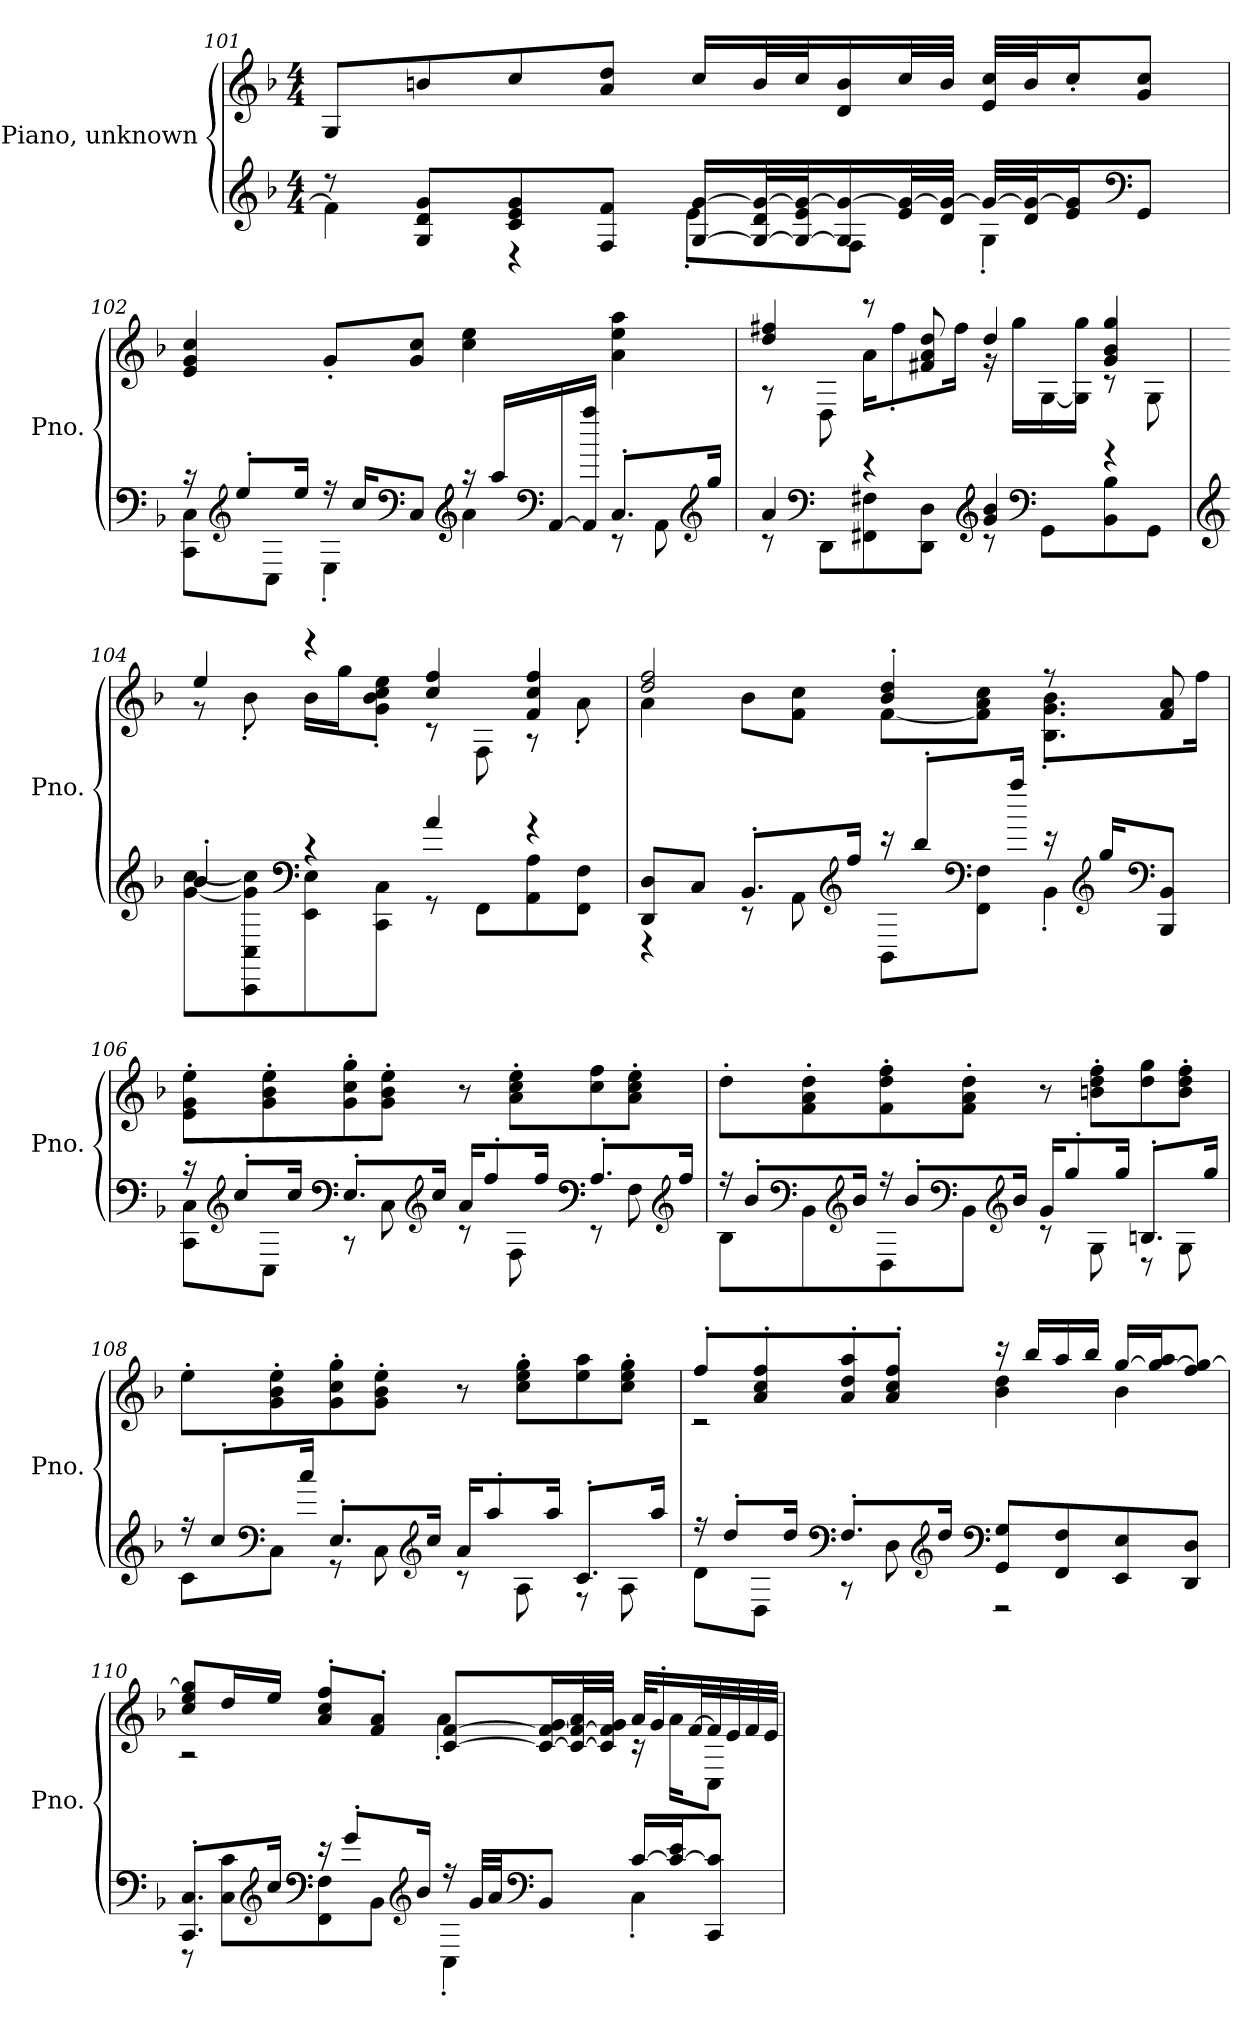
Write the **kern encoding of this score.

**kern	**kern
*part1	*part1
*staff2	*staff1
*I"Piano, unknown	*
*I'Pno.	*
!!LO:LB:g=z
*clefG2	*clefG2
*k[b-]	*k[b-]
*M4/4	*M4/4
=101	=101
*^	*
8r	4f\]	8G/L
8G/ 8d/ 8g/L	.	8bn/
8c/ 8e/ 8g/	4r	8cc/
8F/ 8f/J	.	8a/ 8dd/J
[16G/ [16g/LL	8e'\L	16cc/LL
32G/_ 32d/ 32g/_L	.	32b/L
32G/_ 32e/ 32g/_J	.	32cc/J
16G/] 16g/_	8F\J	16d/ 16b/
32e/ 32g/_L	.	32cc/L
32d/ 32g/_JJJ	.	32b/JJJ
32g/LLL_	4G'\	32e/ 32cc/LLL
32d/ 32g/_J	.	32b/J
16e/ 16g/]J	.	16cc'/J
*clefF4	*	*
8GG/J	.	8g/ 8cc/J
!!LO:LB:g=z
=102	=102	=102
16r	8CC\ 8C\L	4e/ 4g/ 4cc/
*clefG2	*	*
8ee'/L	.	.
.	8C\J	.
16ee/Jk	.	.
16r	4E'\	8g'/L
16cc/KL	.	.
*clefF4	*	*
8C/J	.	8g/ 8cc/J
*clefG2	*	*
16r	4a\	4cc\ 4ee\
16aa/LL	.	.
*clefF4	*	*
[16AA/	.	.
16AA/] 16aa/JJ	.	.
8.C'/L	8r	4a\ 4ee\ 4aa\
.	8AA\	.
*clefG2	*	*
16gg/Jk	.	.
=103	=103	=103
*	*	*^
4a/	8r	4dd/ 4ff#X/	8r
*clefF4	*	*	*
.	8DD\L	.	8D\
4r	8FF#X\ 8F#X\	8r	16a\KL
.	.	.	8ff#'\
.	8DD\ 8D\J	8f#X/ 8a/ 8dd/	.
.	.	.	16ff#\Jk
*clefG2	*	*	*
4g/ 4b-/	8r	4dd/	16r
.	.	.	16gg\LL
*clefF4	*	*	*
.	8GG\L	.	[16G\
.	.	.	16G\] 16gg\JJ
4r	8BB-\ 8B-\	4g/ 4b-/ 4gg/	8r
.	8GG\J	.	8G\
!!LO:PB:g=z	!!
=104	=104	=104	=104
*clefG2	*	*	*
4b-'/	[8g\ [8cc\L	4ee/	8r
.	8CC\ 8C\ 8g\] 8cc\]	.	8b-'\
*clefF4	*	*	*
4r	8EE\ 8E\	4r	16b-\LL
.	.	.	16gg\J
.	8CC\ 8C\J	.	8g\' 8b-\' 8cc\' 8ee\'J
4a/	8r	4cc/ 4ff/	8r
.	8FF\L	.	8F\
4r	8AA\ 8A\	4f/ 4cc/ 4ff/	8r
.	8FF\ 8F\J	.	8a'\
=105	=105	=105	=105
8DD/ 8D/L	4r	2dd/ 2ff/	4a\
8C/J	.	.	.
8.BB-'/L	8r	.	8b-\L
.	8AA\	.	8f\ 8cc\J
*clefG2	*	*	*
16ff/Jk	.	.	.
16r	8BB-\L	4b-/' 4dd/'	[8f\L
8bb-'/L	.	.	.
*clefF4	*	*	*
.	8FF\ 8F\J	.	8f\] 8a\ 8cc\J
16aa/Jk	.	.	.
16r	4BB-'\	8r	8.B-\' 8.g\' 8.b-\'L
*clefG2	*	*	*
16gg/KL	.	.	.
*clefF4	*	*	*
8BBB-/ 8BB-/J	.	8f/ 8a/	.
.	.	.	16ff\Jk
*	*	*v	*v
!!LO:LB:g=z
=106	=106	=106
16r	8CC\ 8C\L	8e\' 8g\' 8ee\'L
*clefG2	*	*
8cc'/L	.	.
.	8C\J	8g\' 8b-\' 8ee\'
16cc/Jk	.	.
*clefF4	*	*
8.E'/L	8r	8g\' 8cc\' 8gg\'
.	8C\	8g\' 8b-\' 8ee\'J
*clefG2	*	*
16cc/Jk	.	.
16a/KL	8r	8r
8ff'/	.	.
.	8F\	8a\' 8cc\' 8ee\'L
16ff/Jk	.	.
*clefF4	*	*
8.A'/L	8r	8cc\ 8ff\
.	8F\	8a\' 8cc\' 8ee\'J
*clefG2	*	*
16ff/Jk	.	.
!!LO:LB:g=z
=107	=107	=107
16r	8B-\L	8dd'\L
8b-'/L	.	.
*clefF4	*	*
.	8BB-\	8f\' 8a\' 8dd\'
*clefG2	*	*
16b-/Jk	.	.
16r	8D\	8f\' 8dd\' 8ff\'
8b-'/L	.	.
*clefF4	*	*
.	8BB-\J	8f\' 8a\' 8dd\'J
*clefG2	*	*
16b-/Jk	.	.
16g/KL	8r	8r
8gg'/	.	.
.	8G\	8bn\' 8dd\' 8ff\'L
16gg/Jk	.	.
8.Bn'/L	8r	8dd\ 8gg\
.	8G\	8b\' 8dd\' 8ff\'J
16gg/Jk	.	.
=108	=108	=108
16r	8c\L	8ee'\L
8cc'/L	.	.
*clefF4	*	*
.	8C\J	8g\' 8b-\' 8ee\'
16cc/Jk	.	.
8.E'/L	8r	8g\' 8cc\' 8gg\'
.	8C\	8g\' 8b-\' 8ee\'J
*clefG2	*	*
16cc/Jk	.	.
16a/KL	8r	8r
8aa'/	.	.
.	8A\	8cc\' 8ee\' 8gg\'L
16aa/Jk	.	.
8.c'/L	8r	8ee\ 8aa\
.	8A\	8cc\' 8ee\' 8gg\'J
16aa/Jk	.	.
!!LO:LB:g=z
=109	=109	=109
*	*	*^
16r	8d\L	8ff'/L	2r
8dd'/L	.	.	.
.	8D\J	8a/' 8cc/' 8ff/'	.
16dd/Jk	.	.	.
*clefF4	*	*	*
8.F'/L	8r	8a/' 8dd/' 8aa/'	.
.	8D\	8a/' 8cc/' 8ff/'J	.
*clefG2	*	*	*
16dd/Jk	.	.	.
*clefF4	*	*	*
8GG/ 8G/L	2r	16r	4b-\ 4dd\
.	.	16bb-/LL	.
8FF/ 8F/	.	16aa/	.
.	.	16bb-/JJ	.
8EE/ 8E/	.	[16gg/LL	4b-\
.	.	16gg/_ 16aa/J	.
8DD/ 8D/J	.	8ff/ 8gg/_J	.
!!LO:LB:g=z	!!
=110	=110	=110	=110
8.CC/' 8.C/'L	8r	8cc/ 8ee/ 8gg/]L	2r
.	8C\ 8c\L	16dd/L	.
*clefG2	*	*	*
16cc/Jk	.	16ee/JJ	.
*clefF4	*	*	*
16r	8FF\ 8F\	8a/' 8cc/' 8ff/'L	.
8g'/L	.	.	.
.	8BB-\J	8f/' 8a/'J	.
*clefG2	*	*	*
16b-/Jk	.	.	.
16r	4C'\	[8c/ [8f/L	4a'\
32g/LLL	.	.	.
32a/JJ	.	.	.
*clefF4	*	*	*
8BB-/J	.	16c/_ 16f/_ 16g/L	.
.	.	32c/_ 32f/_ 32a/L	.
.	.	32c/] 32f/] 32g/JJJ	.
[16c/LL	4C'\	32a/KLL	16r
.	.	16g'/	.
16c/_ 16e/J	.	.	16a\KL
.	.	[32f/L	.
8CC/ 8c/]J	.	32f/]	8C\J
.	.	32e/	.
.	.	32f/	.
.	.	32e/JJJ	.
*v	*v	*	*
*	*v	*v
=	=
*-	*-
